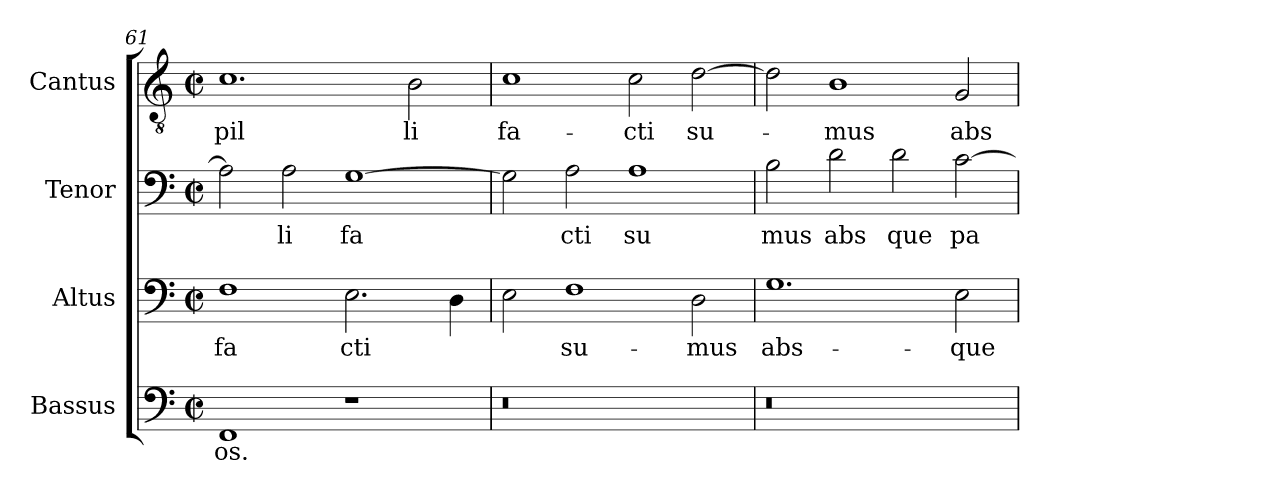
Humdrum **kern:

**kern	**text	**kern	**text	**kern	**text	**kern	**text
*part4	*part4	*part3	*part3	*part2	*part2	*part1	*part1
*staff4	*staff4	*staff3	*staff3	*staff2	*staff2	*staff1	*staff1
*I"Bassus	*	*I"Altus	*	*I"Tenor	*	*I"Cantus	*
*clefF4	*	*clefF4	*	*clefF4	*	*clefGv2	*
*M2/2	*	*M2/2	*	*M2/2	*	*M2/2	*
*met(c|)	*	*met(c|)	*	*met(c|)	*	*met(c|)	*
=61	=61	=61	=61	=61	=61	=61	=61
!	!LO:LY:b:cj	!	!LO:LY:b:cj	!	!	!	!LO:LY:b:cj
1FF	os.	1F	fa	2A\]	.	1.c	pil
!	!	!	!	!	!LO:LY:b:cj	!	!
.	.	.	.	2A\	li	.	.
!	!	!	!LO:LY:b:cj	!	!LO:LY:b:cj	!	!
1r	.	2.E\	cti	[>1G	fa	.	.
!	!	!	!	!	!	!	!LO:LY:b:cj
.	.	.	.	.	.	2B\	li
.	.	4D\	.	.	.	.	.
!!LO:LB:g=z
=62	=62	=62	=62	=62	=62	=62	=62
!	!	!	!	!	!	!	!LO:LY:b:cj
0r	.	2E\	.	2G\]	.	1c	fa-
!	!	!	!LO:LY:b:cj	!	!LO:LY:b:cj	!	!
.	.	1F	su-	2A\	cti	.	.
!	!	!	!	!	!LO:LY:b:cj	!	!LO:LY:b:cj
.	.	.	.	1A	su	2c\	-cti
!	!	!	!LO:LY:b:cj	!	!	!	!LO:LY:b:cj
.	.	2D\	-mus	.	.	[>2d\	su-
=63	=63	=63	=63	=63	=63	=63	=63
!	!	!	!LO:LY:b:cj	!	!LO:LY:b:cj	!	!
0r	.	1.G	abs-	2B\	mus	2d\]	.
!	!	!	!	!	!LO:LY:b:cj	!	!LO:LY:b:cj
.	.	.	.	2d\	abs	1B	-mus
!	!	!	!	!	!LO:LY:b:cj	!	!
.	.	.	.	2d\	que	.	.
!	!	!	!LO:LY:b:cj	!	!LO:LY:b:cj	!	!LO:LY:b:cj
.	.	2E\	-que	[>2c\	pa	2G/	abs-
=	=	=	=	=	=	=	=
*-	*-	*-	*-	*-	*-	*-	*-
